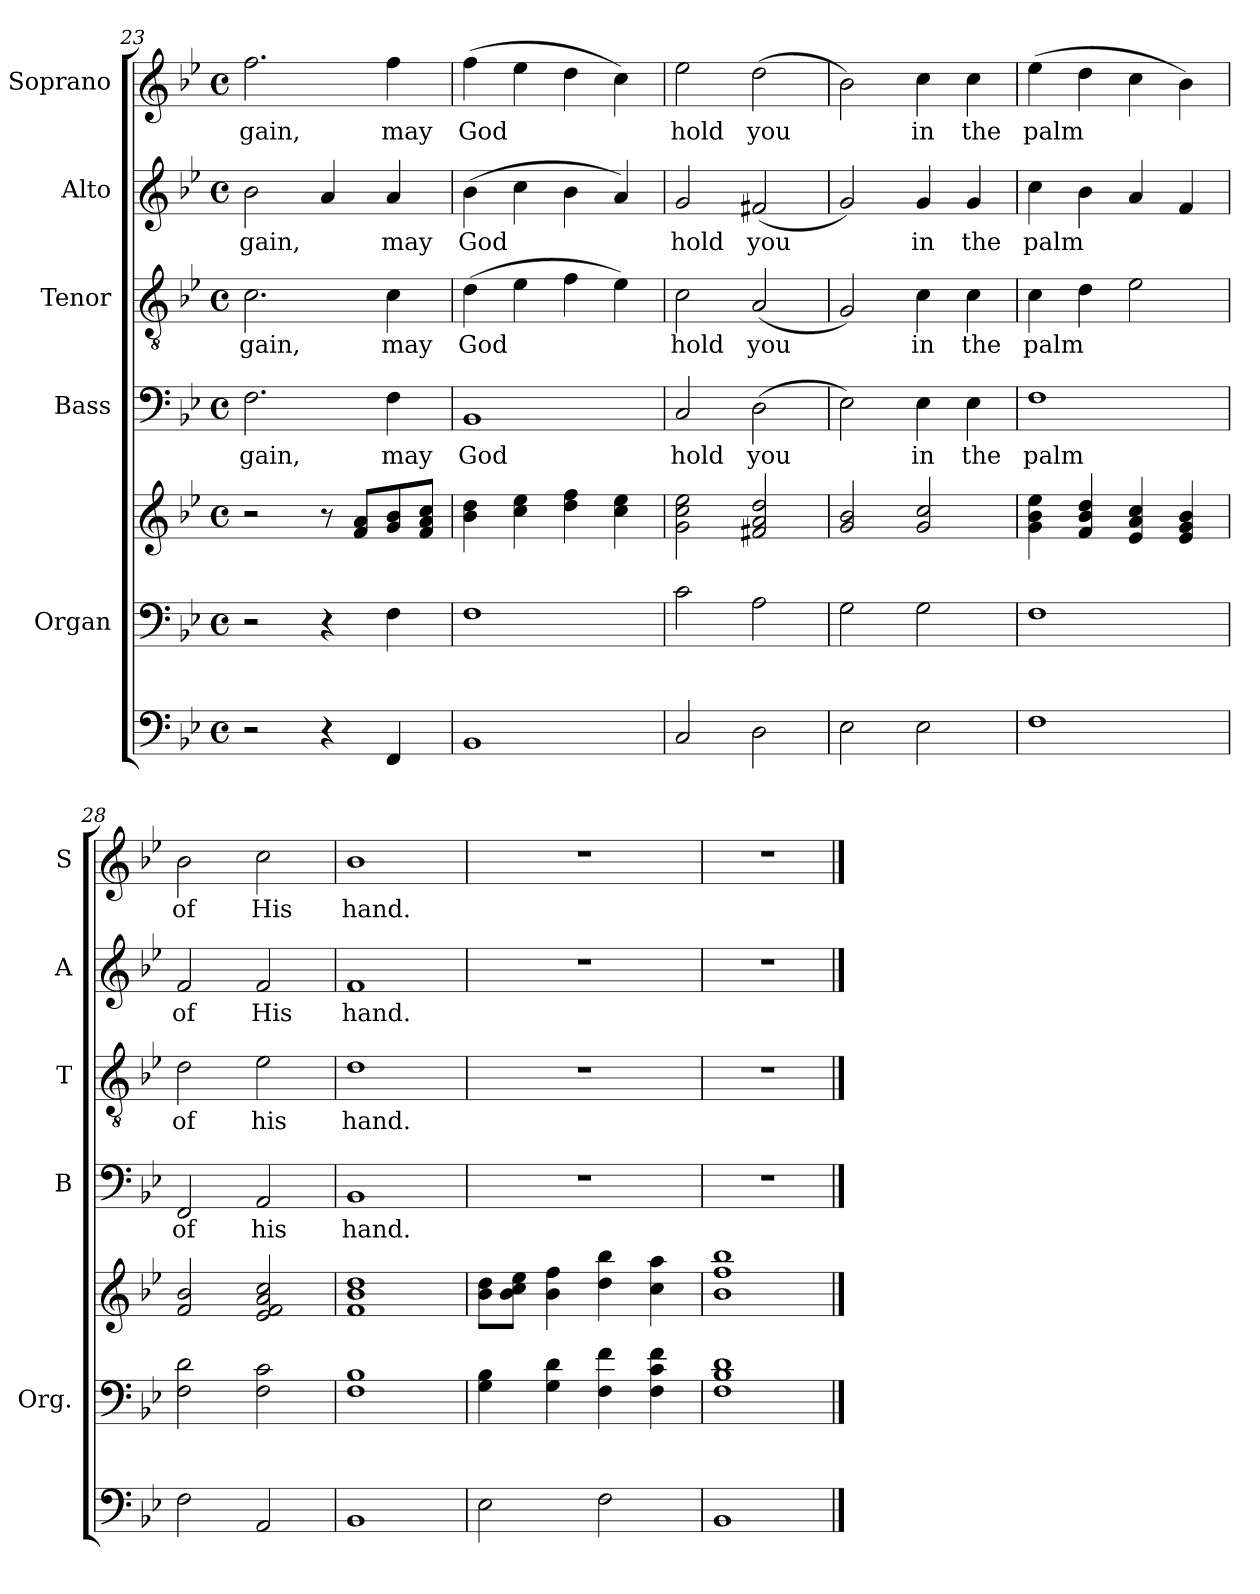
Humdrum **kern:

**kern	**kern	**kern	**kern	**text	**kern	**text	**kern	**text	**kern	**text
*part6	*part5	*part5	*part4	*part4	*part3	*part3	*part2	*part2	*part1	*part1
*staff7	*staff6	*staff5	*staff4	*staff4	*staff3	*staff3	*staff2	*staff2	*staff1	*staff1
*	*I"Organ	*	*I"Bass	*	*I"Tenor	*	*I"Alto	*	*I"Soprano	*
*	*I'Org.	*	*I'B	*	*I'T	*	*I'A	*	*I'S	*
*clefF4	*clefF4	*clefG2	*clefF4	*	*clefGv2	*	*clefG2	*	*clefG2	*
*k[b-e-]	*k[b-e-]	*k[b-e-]	*k[b-e-]	*	*k[b-e-]	*	*k[b-e-]	*	*k[b-e-]	*
*B-:	*B-:	*B-:	*B-:	*	*B-:	*	*B-:	*	*B-:	*
*M4/4	*M4/4	*M4/4	*M4/4	*	*M4/4	*	*M4/4	*	*M4/4	*
*met(c)	*met(c)	*met(c)	*met(c)	*	*met(c)	*	*met(c)	*	*met(c)	*
=23	=23	=23	=23	=23	=23	=23	=23	=23	=23	=23
!	!	!	!	!LO:LY:b	!	!LO:LY:b	!	!LO:LY:b	!	!LO:LY:b
2r	2r	2r	2.F\	-gain,	2.c\	-gain,	2b-\	-gain,	2.ff\	-gain,
4r	4r	8r	.	.	.	.	4a/	.	.	.
.	.	8f/ 8a/L	.	.	.	.	.	.	.	.
!	!	!	!	!LO:LY:b	!	!LO:LY:b	!	!LO:LY:b	!	!LO:LY:b
4FF/	4F\	8g/ 8b-/	4F\	may	4c\	may	4a/	may	4ff\	may
.	.	8f/ 8a/ 8cc/J	.	.	.	.	.	.	.	.
!!LO:PB:g=z
=24	=24	=24	=24	=24	=24	=24	=24	=24	=24	=24
!	!	!	!	!LO:LY:b	!	!LO:LY:b	!	!LO:LY:b	!	!LO:LY:b
1BB-	1F	4b-\ 4dd\	1BB-	God	(>4d\	God	(>4b-\	God	(>4ff\	God
.	.	4cc\ 4ee-\	.	.	4e-\	.	4cc\	.	4ee-\	.
.	.	4dd\ 4ff\	.	.	4f\	.	4b-\	.	4dd\	.
.	.	4cc\ 4ee-\	.	.	4e-\)	.	4a/)	.	4cc\)	.
=25	=25	=25	=25	=25	=25	=25	=25	=25	=25	=25
!	!	!	!	!LO:LY:b	!	!LO:LY:b	!	!LO:LY:b	!	!LO:LY:b
2C/	2c\	2g\ 2cc\ 2ee-\	2C/	hold	2c\	hold	2g/	hold	2ee-\	hold
!	!	!	!	!LO:LY:b	!	!LO:LY:b	!	!LO:LY:b	!	!LO:LY:b
2D\	2A\	2f#X/ 2a/ 2dd/	(>2D\	you	(<2A/	you	(<2f#X/	you	(>2dd\	you
=26	=26	=26	=26	=26	=26	=26	=26	=26	=26	=26
2E-\	2G\	2g/ 2b-/	2E-\)	.	2G/)	.	2g/)	.	2b-\)	.
!	!	!	!	!LO:LY:b	!	!LO:LY:b	!	!LO:LY:b	!	!LO:LY:b
2E-\	2G\	2g/ 2cc/	4E-\	in	4c\	in	4g/	in	4cc\	in
!	!	!	!	!LO:LY:b	!	!LO:LY:b	!	!LO:LY:b	!	!LO:LY:b
.	.	.	4E-\	the	4c\	the	4g/	the	4cc\	the
=27	=27	=27	=27	=27	=27	=27	=27	=27	=27	=27
!	!	!	!	!LO:LY:b	!	!LO:LY:b	!	!LO:LY:b	!	!LO:LY:b
1F	1F	4g\ 4b-\ 4ee-\	1F	palm	4c\	palm	4cc\	palm	(>4ee-\	palm
.	.	4f/ 4b-/ 4dd/	.	.	4d\	.	4b-\	.	4dd\	.
.	.	4e-/ 4a/ 4cc/	.	.	2e-\	.	4a/	.	4cc\	.
.	.	4e-/ 4g/ 4b-/	.	.	.	.	4f/	.	4b-\)	.
=28	=28	=28	=28	=28	=28	=28	=28	=28	=28	=28
!	!	!	!	!LO:LY:b	!	!LO:LY:b	!	!LO:LY:b	!	!LO:LY:b
2F\	2F\ 2d\	2f/ 2b-/	2FF/	of	2d\	of	2f/	of	2b-\	of
!	!	!	!	!LO:LY:b	!	!LO:LY:b	!	!LO:LY:b	!	!LO:LY:b
2AA/	2F\ 2c\	2e-/ 2f/ 2a/ 2cc/	2AA/	his	2e-\	his	2f/	His	2cc\	His
=29	=29	=29	=29	=29	=29	=29	=29	=29	=29	=29
!	!	!	!	!LO:LY:b	!	!LO:LY:b	!	!LO:LY:b	!	!LO:LY:b
1BB-	1F 1B-	1f 1b- 1dd	1BB-	hand.	1d	hand.	1f	hand.	1b-	hand.
=30	=30	=30	=30	=30	=30	=30	=30	=30	=30	=30
2E-\	4G\ 4B-\	8b-\ 8dd\L	1r	.	1r	.	1r	.	1r	.
.	.	8b-\ 8cc\ 8ee-\J	.	.	.	.	.	.	.	.
.	4G\ 4d\	4b-\ 4ff\	.	.	.	.	.	.	.	.
2F\	4F\ 4f\	4dd\ 4bb-\	.	.	.	.	.	.	.	.
.	4F\ 4c\ 4f\	4cc\ 4aa\	.	.	.	.	.	.	.	.
=31	=31	=31	=31	=31	=31	=31	=31	=31	=31	=31
1BB-	1F 1B- 1d	1b- 1ff 1bb-	1r	.	1r	.	1r	.	1r	.
==	==	==	==	==	==	==	==	==	==	==
*-	*-	*-	*-	*-	*-	*-	*-	*-	*-	*-
